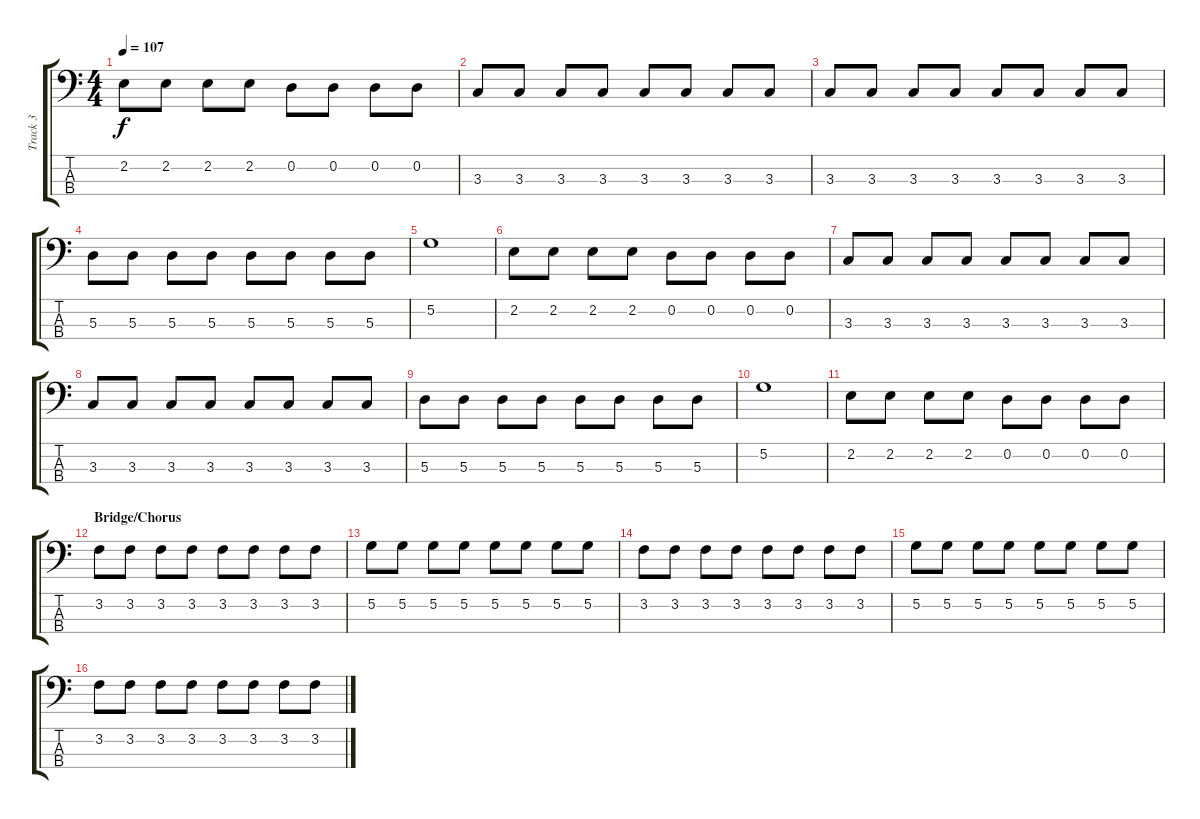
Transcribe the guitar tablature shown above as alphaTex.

\track ("Track 3" "Track 3") {instrument electricbassfinger}
\staff {score tabs}
\tuning (G2 D2 A1 E1) {hide}
\ts (4 4)
\tempo 107
\clef f4
\ks c
2.2.8{dy f} 2.2.8 2.2.8 2.2.8 0.2.8 0.2.8 0.2.8 0.2.8 |
3.3.8 3.3.8 3.3.8 3.3.8 3.3.8 3.3.8 3.3.8 3.3.8 |
3.3.8 3.3.8 3.3.8 3.3.8 3.3.8 3.3.8 3.3.8 3.3.8 |
5.3.8 5.3.8 5.3.8 5.3.8 5.3.8 5.3.8 5.3.8 5.3.8 |
5.2.1 |
2.2.8 2.2.8 2.2.8 2.2.8 0.2.8 0.2.8 0.2.8 0.2.8 |
3.3.8 3.3.8 3.3.8 3.3.8 3.3.8 3.3.8 3.3.8 3.3.8 |
3.3.8 3.3.8 3.3.8 3.3.8 3.3.8 3.3.8 3.3.8 3.3.8 |
5.3.8 5.3.8 5.3.8 5.3.8 5.3.8 5.3.8 5.3.8 5.3.8 |
5.2.1 |
2.2.8 2.2.8 2.2.8 2.2.8 0.2.8 0.2.8 0.2.8 0.2.8 |
\section ("" "Bridge/Chorus")
3.2.8 3.2.8 3.2.8 3.2.8 3.2.8 3.2.8 3.2.8 3.2.8 |
5.2.8 5.2.8 5.2.8 5.2.8 5.2.8 5.2.8 5.2.8 5.2.8 |
3.2.8 3.2.8 3.2.8 3.2.8 3.2.8 3.2.8 3.2.8 3.2.8 |
5.2.8 5.2.8 5.2.8 5.2.8 5.2.8 5.2.8 5.2.8 5.2.8 |
3.2.8 3.2.8 3.2.8 3.2.8 3.2.8 3.2.8 3.2.8 3.2.8
